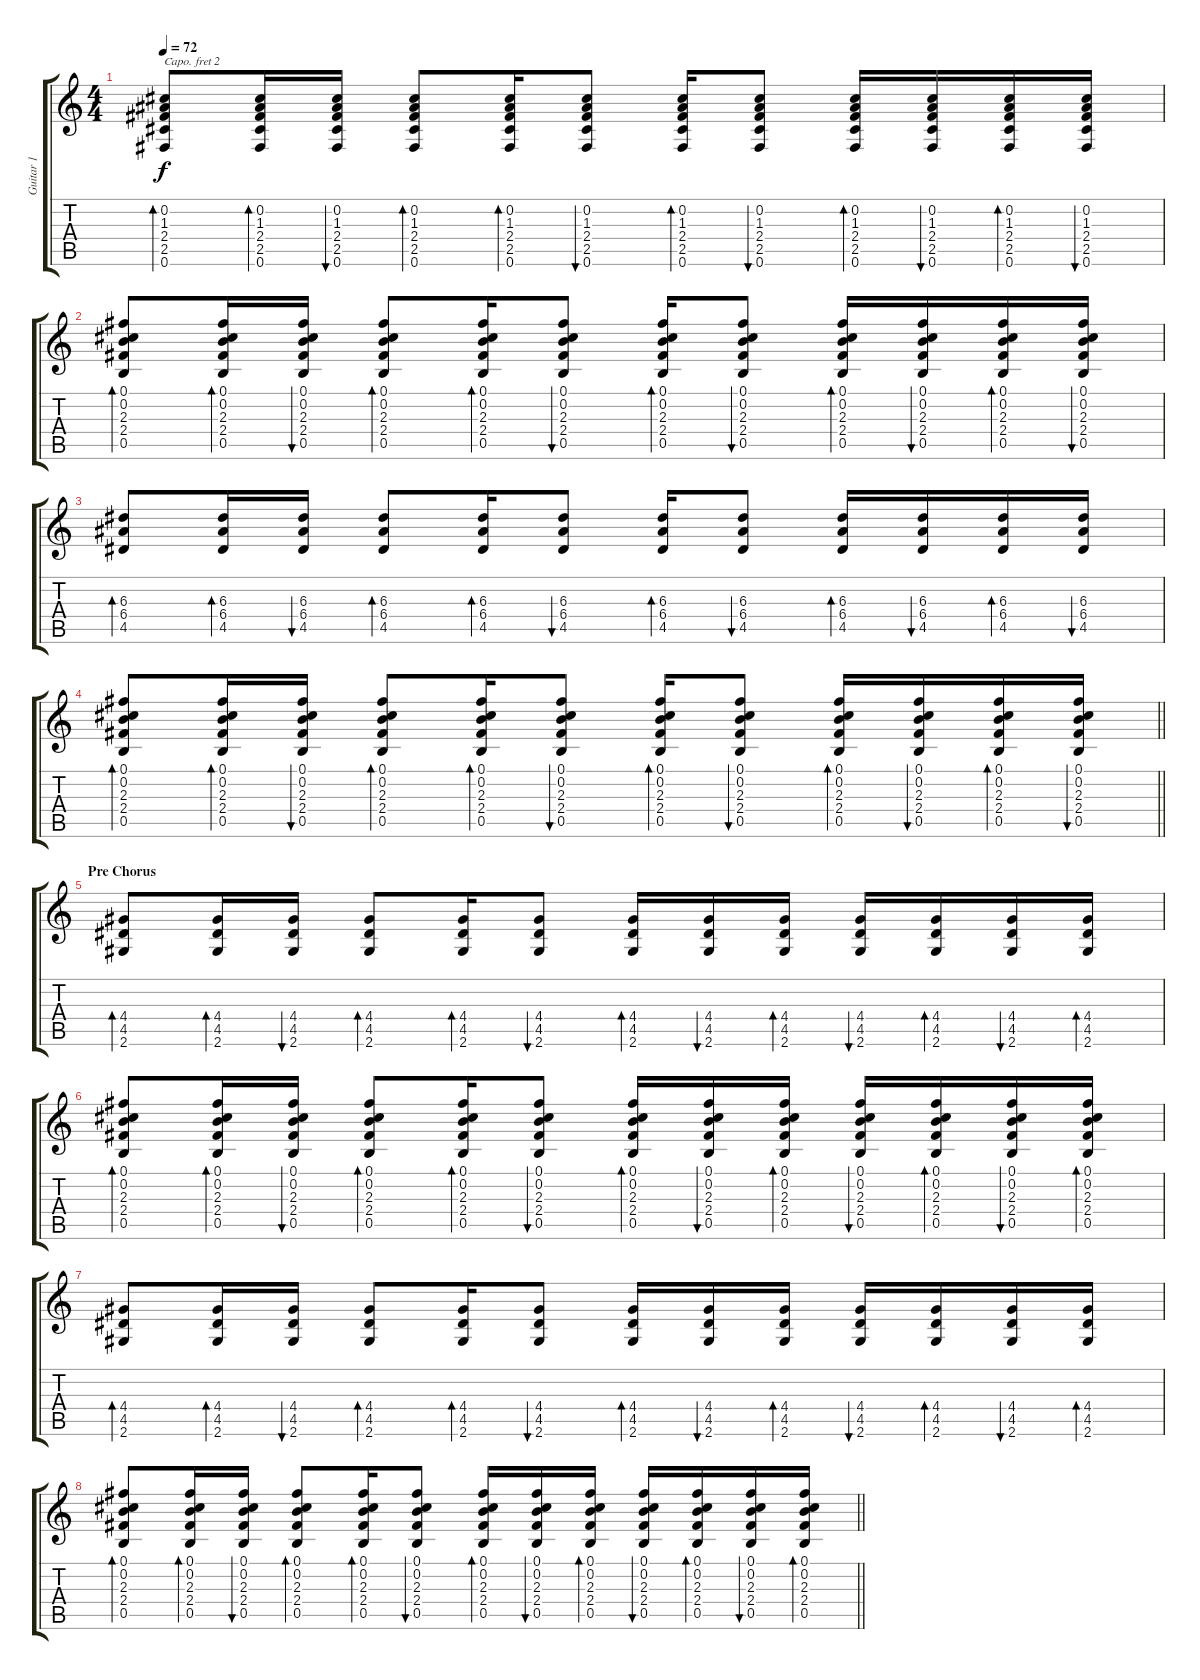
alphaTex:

\track ("Guitar 1" "Guitar 1") {instrument acousticguitarsteel}
\staff {score tabs}
\capo 2
\tuning (E4 B3 G3 D3 A2 E2) {hide}
\ts (4 4)
\tempo 72
\clef g2
\ks c
(0.2 1.3 2.4 2.5 0.6).8{bd 30 dy f} (0.2 1.3 2.4 2.5 0.6).16{bd 30} (0.2 1.3 2.4 2.5 0.6).16{bu 30} (0.2 1.3 2.4 2.5 0.6).8{bd 30} (0.2 1.3 2.4 2.5 0.6).16{bd 30} (0.2 1.3 2.4 2.5 0.6).8{bu 30} (0.2 1.3 2.4 2.5 0.6).16{bd 30} (0.2 1.3 2.4 2.5 0.6).8{bu 30} (0.2 1.3 2.4 2.5 0.6).16{bd 30} (0.2 1.3 2.4 2.5 0.6).16{bu 30} (0.2 1.3 2.4 2.5 0.6).16{bd 30} (0.2 1.3 2.4 2.5 0.6).16{bu 30} |
(0.1 0.2 2.3 2.4 0.5).8{bd 30} (0.1 0.2 2.3 2.4 0.5).16{bd 30} (0.1 0.2 2.3 2.4 0.5).16{bu 30} (0.1 0.2 2.3 2.4 0.5).8{bd 30} (0.1 0.2 2.3 2.4 0.5).16{bd 30} (0.1 0.2 2.3 2.4 0.5).8{bu 30} (0.1 0.2 2.3 2.4 0.5).16{bd 30} (0.1 0.2 2.3 2.4 0.5).8{bu 30} (0.1 0.2 2.3 2.4 0.5).16{bd 30} (0.1 0.2 2.3 2.4 0.5).16{bu 30} (0.1 0.2 2.3 2.4 0.5).16{bd 30} (0.1 0.2 2.3 2.4 0.5).16{bu 30} |
(6.3 6.4 4.5).8{bd 30} (6.3 6.4 4.5).16{bd 30} (6.3 6.4 4.5).16{bu 30} (6.3 6.4 4.5).8{bd 30} (6.3 6.4 4.5).16{bd 30} (6.3 6.4 4.5).8{bu 30} (6.3 6.4 4.5).16{bd 30} (6.3 6.4 4.5).8{bu 30} (6.3 6.4 4.5).16{bd 30} (6.3 6.4 4.5).16{bu 30} (6.3 6.4 4.5).16{bd 30} (6.3 6.4 4.5).16{bu 30} |
\barLineRight lightlight
(0.1 0.2 2.3 2.4 0.5).8{bd 30} (0.1 0.2 2.3 2.4 0.5).16{bd 30} (0.1 0.2 2.3 2.4 0.5).16{bu 30} (0.1 0.2 2.3 2.4 0.5).8{bd 30} (0.1 0.2 2.3 2.4 0.5).16{bd 30} (0.1 0.2 2.3 2.4 0.5).8{bu 30} (0.1 0.2 2.3 2.4 0.5).16{bd 30} (0.1 0.2 2.3 2.4 0.5).8{bu 30} (0.1 0.2 2.3 2.4 0.5).16{bd 30} (0.1 0.2 2.3 2.4 0.5).16{bu 30} (0.1 0.2 2.3 2.4 0.5).16{bd 30} (0.1 0.2 2.3 2.4 0.5).16{bu 30} |
\section ("" "Pre Chorus")
(4.4 4.5 2.6).8{bd 30} (4.4 4.5 2.6).16{bd 30} (4.4 4.5 2.6).16{bu 30} (4.4 4.5 2.6).8{bd 30} (4.4 4.5 2.6).16{bd 30} (4.4 4.5 2.6).8{bu 30} (4.4 4.5 2.6).16{bd 30} (4.4 4.5 2.6).16{bu 30} (4.4 4.5 2.6).16{bd 30} (4.4 4.5 2.6).16{bu 30} (4.4 4.5 2.6).16{bd 30} (4.4 4.5 2.6).16{bu 30} (4.4 4.5 2.6).16{bd 60} |
(0.1 0.2 2.3 2.4 0.5).8{bd 30} (0.1 0.2 2.3 2.4 0.5).16{bd 30} (0.1 0.2 2.3 2.4 0.5).16{bu 30} (0.1 0.2 2.3 2.4 0.5).8{bd 30} (0.1 0.2 2.3 2.4 0.5).16{bd 30} (0.1 0.2 2.3 2.4 0.5).8{bu 30} (0.1 0.2 2.3 2.4 0.5).16{bd 30} (0.1 0.2 2.3 2.4 0.5).16{bu 30} (0.1 0.2 2.3 2.4 0.5).16{bd 30} (0.1 0.2 2.3 2.4 0.5).16{bu 30} (0.1 0.2 2.3 2.4 0.5).16{bd 30} (0.1 0.2 2.3 2.4 0.5).16{bu 30} (0.1 0.2 2.3 2.4 0.5).16{bd 60} |
(4.4 4.5 2.6).8{bd 30} (4.4 4.5 2.6).16{bd 30} (4.4 4.5 2.6).16{bu 30} (4.4 4.5 2.6).8{bd 30} (4.4 4.5 2.6).16{bd 30} (4.4 4.5 2.6).8{bu 30} (4.4 4.5 2.6).16{bd 30} (4.4 4.5 2.6).16{bu 30} (4.4 4.5 2.6).16{bd 30} (4.4 4.5 2.6).16{bu 30} (4.4 4.5 2.6).16{bd 30} (4.4 4.5 2.6).16{bu 30} (4.4 4.5 2.6).16{bd 60} |
\barLineRight lightlight
(0.1 0.2 2.3 2.4 0.5).8{bd 30} (0.1 0.2 2.3 2.4 0.5).16{bd 30} (0.1 0.2 2.3 2.4 0.5).16{bu 30} (0.1 0.2 2.3 2.4 0.5).8{bd 30} (0.1 0.2 2.3 2.4 0.5).16{bd 30} (0.1 0.2 2.3 2.4 0.5).8{bu 30} (0.1 0.2 2.3 2.4 0.5).16{bd 30} (0.1 0.2 2.3 2.4 0.5).16{bu 30} (0.1 0.2 2.3 2.4 0.5).16{bd 30} (0.1 0.2 2.3 2.4 0.5).16{bu 30} (0.1 0.2 2.3 2.4 0.5).16{bd 30} (0.1 0.2 2.3 2.4 0.5).16{bu 30} (0.1 0.2 2.3 2.4 0.5).16{bd 60}
